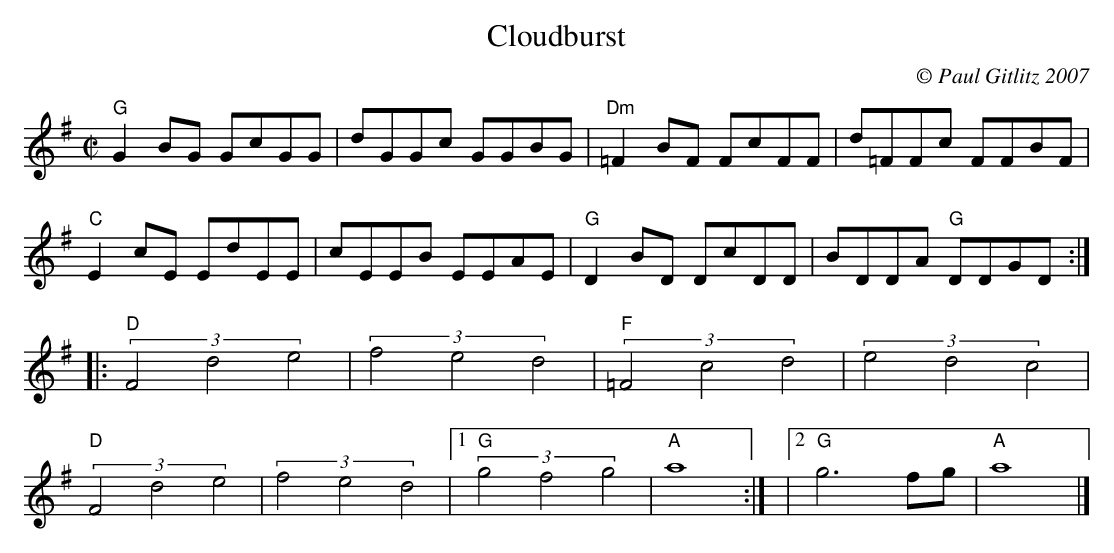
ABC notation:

X:1
T:Cloudburst
M:C|
C:© Paul Gitlitz 2007
K:G
"G"G2BG GcGG|dGGc GGBG|"Dm"=F2BF FcFF|d=FFc FFBF|!
"C"E2cE EdEE|cEEB EEAE|"G"D2BD DcDD|BDDA "G"DDGD:|!
L:1/2
|:"D"(3Fde |(3fed|"F"(3=Fcd| (3edc|!
"D"(3Fde| (3fed |1"G"(3gfg |"A"a2:|
L:1/4
|2"G"g3f/g/ |"A"a4|]
